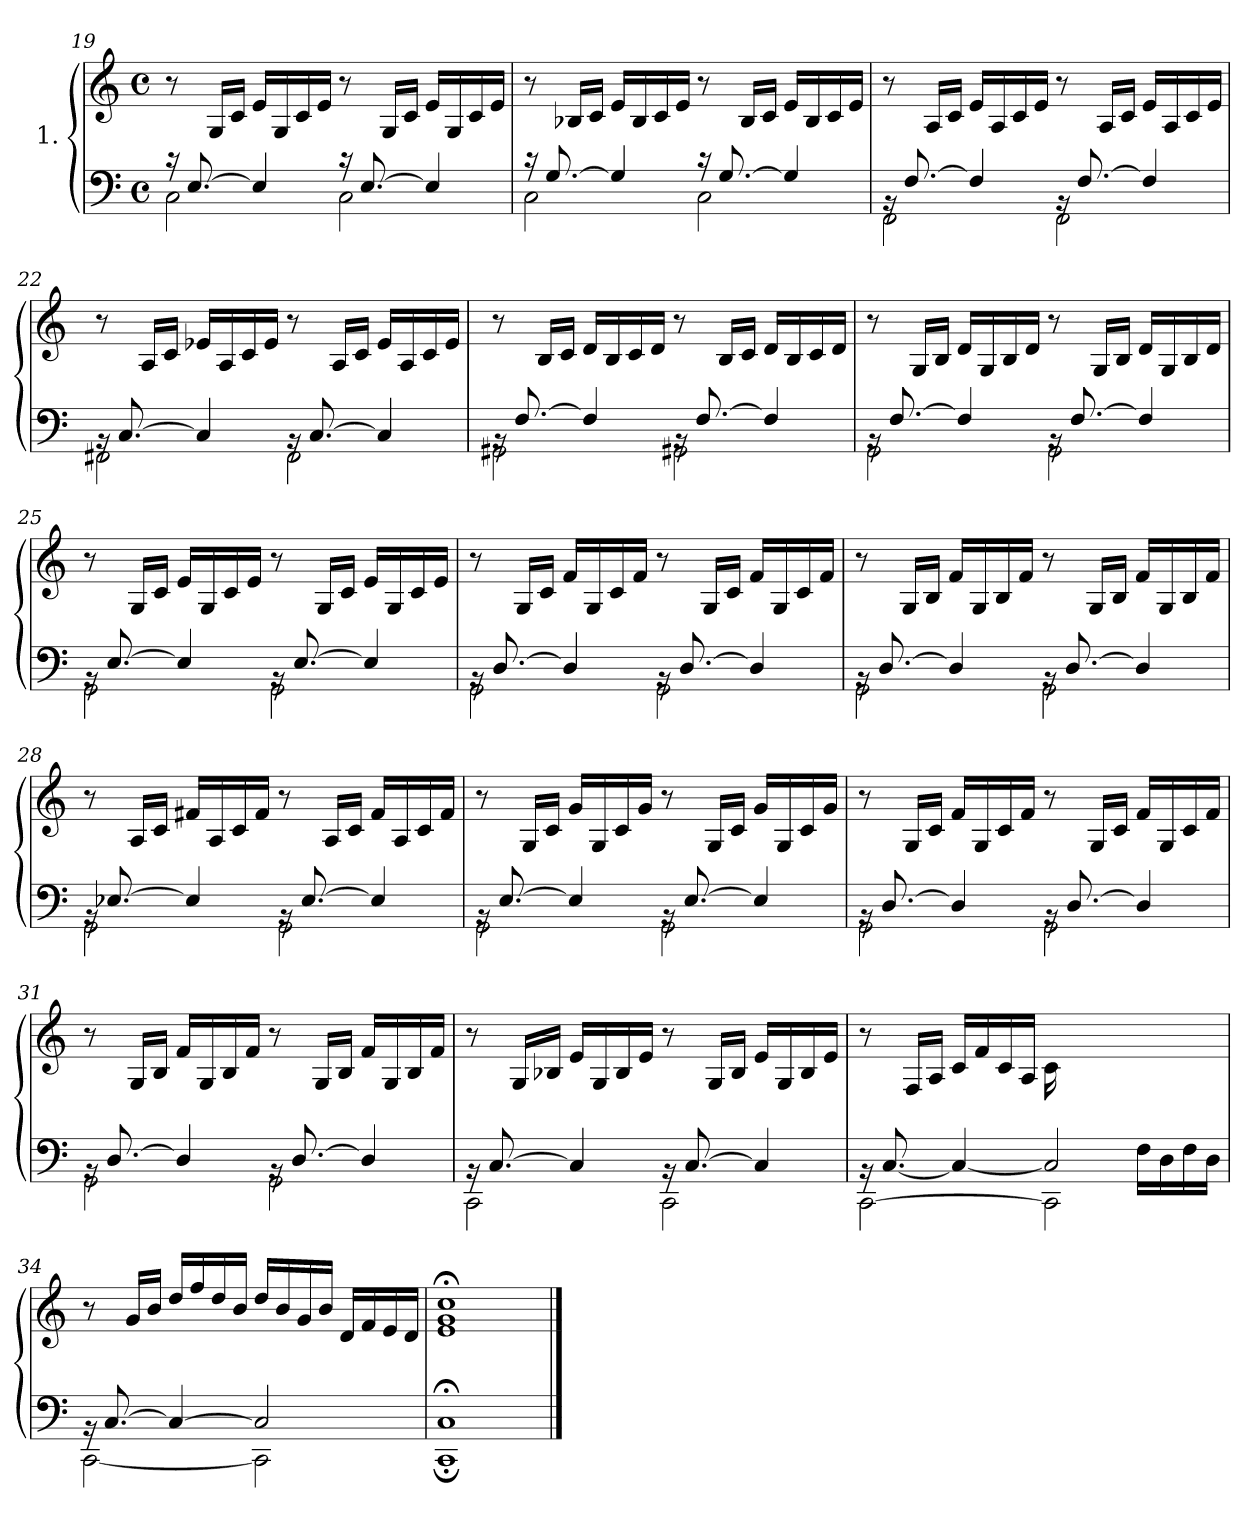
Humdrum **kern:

**kern	**kern
*part1	*part1
*staff2	*staff1
*I"1.	*
!!LO:PB:g=z
*clefF4	*clefG2
*k[]	*k[]
*M4/4	*M4/4
*met(c)	*met(c)
=19	=19
*^	*
16r	2C\	8r
[8.E/	.	.
.	.	16G/LL
.	.	16c/JJ
4E/]	.	16e/LL
.	.	16G/
.	.	16c/
.	.	16e/JJ
16r	2C\	8r
[8.E/	.	.
.	.	16G/LL
.	.	16c/JJ
4E/]	.	16e/LL
.	.	16G/
.	.	16c/
.	.	16e/JJ
=20	=20	=20
16r	2C\	8r
[8.G/	.	.
.	.	16B-X/LL
.	.	16c/JJ
4G/]	.	16e/LL
.	.	16B-/
.	.	16c/
.	.	16e/JJ
16r	2C\	8r
[8.G/	.	.
.	.	16B-/LL
.	.	16c/JJ
4G/]	.	16e/LL
.	.	16B-/
.	.	16c/
.	.	16e/JJ
=21	=21	=21
16rBB	2FF\	8r
[8.F/	.	.
.	.	16A/LL
.	.	16c/JJ
4F/]	.	16e/LL
.	.	16A/
.	.	16c/
.	.	16e/JJ
16rBB	2FF\	8r
[8.F/	.	.
.	.	16A/LL
.	.	16c/JJ
4F/]	.	16e/LL
.	.	16A/
.	.	16c/
.	.	16e/JJ
!!LO:LB:g=z
=22	=22	=22
16rBB	2FF#X\	8r
[8.C/	.	.
.	.	16A/LL
.	.	16c/JJ
4C/]	.	16e-X/LL
.	.	16A/
.	.	16c/
.	.	16e-/JJ
16rBB	2FF#\	8r
[8.C/	.	.
.	.	16A/LL
.	.	16c/JJ
4C/]	.	16e-/LL
.	.	16A/
.	.	16c/
.	.	16e-/JJ
=23	=23	=23
16rBB	2GG#Xi\	8r
[8.F/	.	.
.	.	16B/LL
.	.	16c/JJ
4F/]	.	16d/LL
.	.	16B/
.	.	16c/
.	.	16d/JJ
16rBB	2GG#Xi\	8r
[8.F/	.	.
.	.	16B/LL
.	.	16c/JJ
4F/]	.	16d/LL
.	.	16B/
.	.	16c/
.	.	16d/JJ
=24	=24	=24
16rBB	2GG\	8r
[8.F/	.	.
.	.	16G/LL
.	.	16B/JJ
4F/]	.	16d/LL
.	.	16G/
.	.	16B/
.	.	16d/JJ
16rBB	2GG\	8r
[8.F/	.	.
.	.	16G/LL
.	.	16B/JJ
4F/]	.	16d/LL
.	.	16G/
.	.	16B/
.	.	16d/JJ
!!LO:LB:g=z
=25	=25	=25
16rBB	2GG\	8r
[8.E/	.	.
.	.	16G/LL
.	.	16c/JJ
4E/]	.	16e/LL
.	.	16G/
.	.	16c/
.	.	16e/JJ
16rBB	2GG\	8r
[8.E/	.	.
.	.	16G/LL
.	.	16c/JJ
4E/]	.	16e/LL
.	.	16G/
.	.	16c/
.	.	16e/JJ
=26	=26	=26
16rBB	2GG\	8r
[8.D/	.	.
.	.	16G/LL
.	.	16c/JJ
4D/]	.	16f/LL
.	.	16G/
.	.	16c/
.	.	16f/JJ
16rBB	2GG\	8r
[8.D/	.	.
.	.	16G/LL
.	.	16c/JJ
4D/]	.	16f/LL
.	.	16G/
.	.	16c/
.	.	16f/JJ
=27	=27	=27
16rBB	2GG\	8r
[8.D/	.	.
.	.	16G/LL
.	.	16B/JJ
4D/]	.	16f/LL
.	.	16G/
.	.	16B/
.	.	16f/JJ
16rBB	2GG\	8r
[8.D/	.	.
.	.	16G/LL
.	.	16B/JJ
4D/]	.	16f/LL
.	.	16G/
.	.	16B/
.	.	16f/JJ
!!LO:LB:g=z
=28	=28	=28
16rBB	2GG\	8r
[8.E-X/	.	.
.	.	16A/LL
.	.	16c/JJ
4E-/]	.	16f#X/LL
.	.	16A/
.	.	16c/
.	.	16f#/JJ
16rBB	2GG\	8r
[8.E-/	.	.
.	.	16A/LL
.	.	16c/JJ
4E-/]	.	16f#/LL
.	.	16A/
.	.	16c/
.	.	16f#/JJ
=29	=29	=29
16rBB	2GG\	8r
[8.E/	.	.
.	.	16G/LL
.	.	16c/JJ
4E/]	.	16g/LL
.	.	16G/
.	.	16c/
.	.	16g/JJ
16rBB	2GG\	8r
[8.E/	.	.
.	.	16G/LL
.	.	16c/JJ
4E/]	.	16g/LL
.	.	16G/
.	.	16c/
.	.	16g/JJ
=30	=30	=30
16rBB	2GG\	8r
[8.D/	.	.
.	.	16G/LL
.	.	16c/JJ
4D/]	.	16f/LL
.	.	16G/
.	.	16c/
.	.	16f/JJ
16rBB	2GG\	8r
[8.D/	.	.
.	.	16G/LL
.	.	16c/JJ
4D/]	.	16f/LL
.	.	16G/
.	.	16c/
.	.	16f/JJ
!!LO:LB:g=z
=31	=31	=31
16rBB	2GG\	8r
[8.D/	.	.
.	.	16G/LL
.	.	16B/JJ
4D/]	.	16f/LL
.	.	16G/
.	.	16B/
.	.	16f/JJ
16rBB	2GG\	8r
[8.D/	.	.
.	.	16G/LL
.	.	16B/JJ
4D/]	.	16f/LL
.	.	16G/
.	.	16B/
.	.	16f/JJ
=32	=32	=32
16rBB	2CC\	8r
[8.C/	.	.
.	.	16G/LL
.	.	16B-X/JJ
4C/]	.	16e/LL
.	.	16G/
.	.	16B-/
.	.	16e/JJ
16rBB	2CC\	8r
[8.C/	.	.
.	.	16G/LL
.	.	16B-/JJ
4C/]	.	16e/LL
.	.	16G/
.	.	16B-/
.	.	16e/JJ
=33	=33	=33
*	*^	*
2ryy	16rBB	[2CC\	8r
.	[8.C/	.	.
.	.	.	16F/LL
.	.	.	16A/JJ
.	4C/_	.	16c/LL
.	.	.	16f/
.	.	.	16c/
.	.	.	16A/JJ
16ryy	2C/]	2CC\]	16c\LL
16A/	.	.	4..ryy
16F/	.	.	.
16A/JJ	.	.	.
16F\LL	.	.	.
16D\	.	.	.
16F\	.	.	.
16D\JJ	.	.	.
*	*v	*v	*
!!LO:LB:g=z
=34	=34	=34
16rBB	[2CC\	8r
[8.C/	.	.
.	.	16g/LL
.	.	16b/JJ
4C/_	.	16dd/LL
.	.	16ff/
.	.	16dd/
.	.	16b/JJ
2C/]	2CC\]	16dd/LL
.	.	16b/
.	.	16g/
.	.	16b/JJ
.	.	16d/LL
.	.	16f/
.	.	16e/
.	.	16d/JJ
=35	=35	=35
1C;<	1CC;<	1e; 1g; 1cc;
*v	*v	*
==	==
*-	*-
